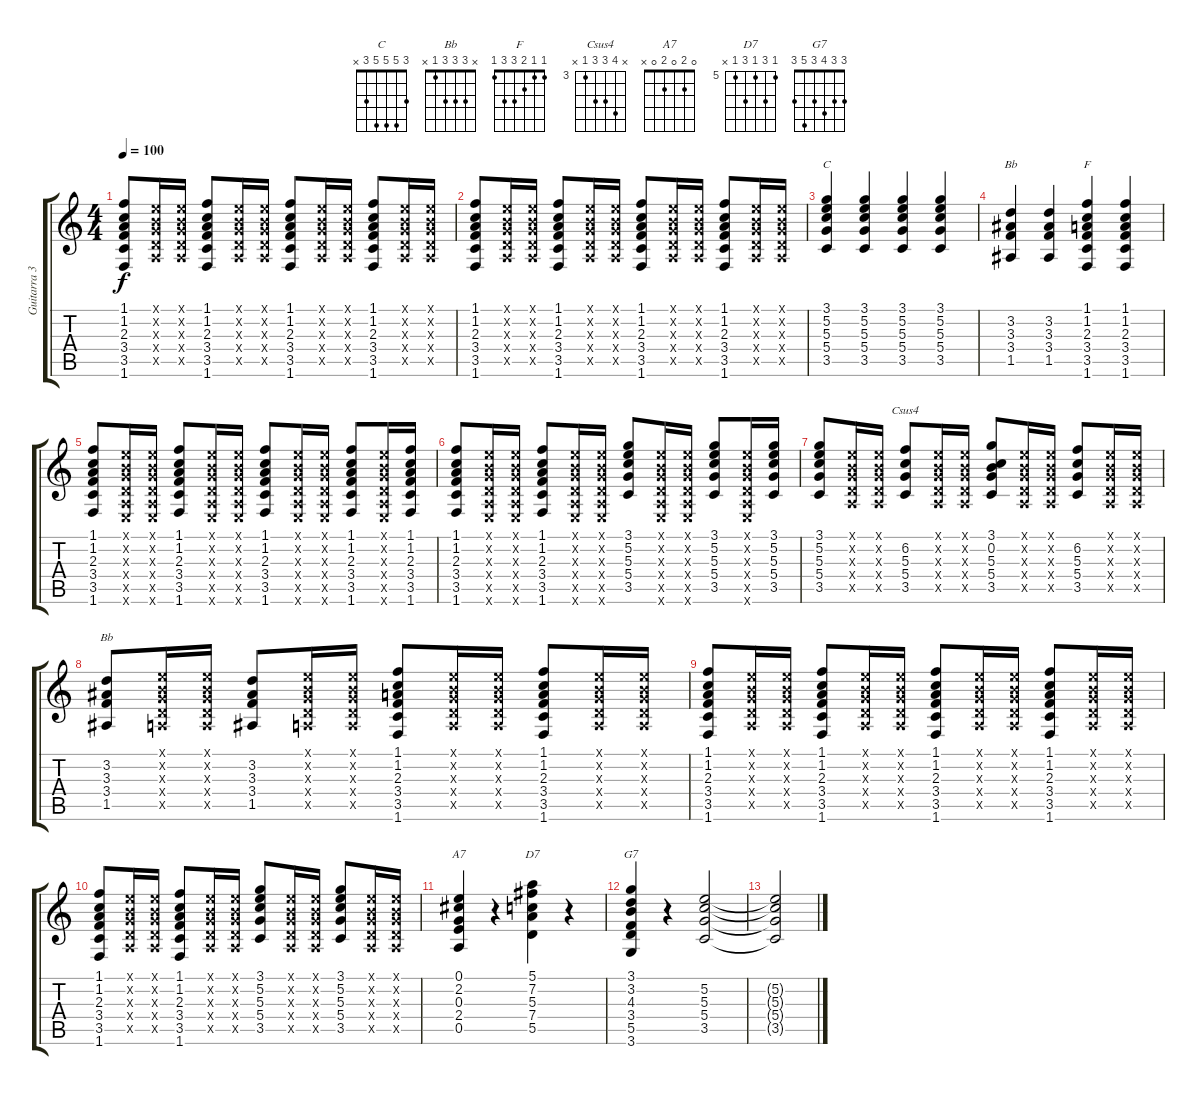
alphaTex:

\track ("Guitarra 3" "Guitarra 3") {instrument electricguitarmuted}
\staff {score tabs}
\tuning (E4 B3 G3 D3 A2 E2) {hide}
\chord ("C" 3 5 5 5 3 x)
\chord ("Bb" 1 3 3 3 1 x)
\chord ("F" 1 1 2 3 3 1)
\chord ("Csus4" x 6 5 5 3 x) {firstfret 3}
\chord ("Bb" x 3 3 3 1 x)
\chord ("A7" 0 2 0 2 0 x)
\chord ("D7" 5 7 5 7 5 x) {firstfret 5}
\chord ("G7" 3 3 4 3 5 3)
\ts (4 4)
\tempo 100
\clef g2
\ks c
(1.1 1.2 2.3 3.4 3.5 1.6).8{dy f} (0.1{x} 0.2{x} 0.3{x} 0.4{x} 0.5{x}).16 (0.1{x} 0.2{x} 0.3{x} 0.4{x} 0.5{x}).16 (1.1 1.2 2.3 3.4 3.5 1.6).8 (0.1{x} 0.2{x} 0.3{x} 0.4{x} 0.5{x}).16 (0.1{x} 0.2{x} 0.3{x} 0.4{x} 0.5{x}).16 (1.1 1.2 2.3 3.4 3.5 1.6).8 (0.1{x} 0.2{x} 0.3{x} 0.4{x} 0.5{x}).16 (0.1{x} 0.2{x} 0.3{x} 0.4{x} 0.5{x}).16 (1.1 1.2 2.3 3.4 3.5 1.6).8 (0.1{x} 0.2{x} 0.3{x} 0.4{x} 0.5{x}).16 (0.1{x} 0.2{x} 0.3{x} 0.4{x} 0.5{x}).16 |
(1.1 1.2 2.3 3.4 3.5 1.6).8 (0.1{x} 0.2{x} 0.3{x} 0.4{x} 0.5{x}).16 (0.1{x} 0.2{x} 0.3{x} 0.4{x} 0.5{x}).16 (1.1 1.2 2.3 3.4 3.5 1.6).8 (0.1{x} 0.2{x} 0.3{x} 0.4{x} 0.5{x}).16 (0.1{x} 0.2{x} 0.3{x} 0.4{x} 0.5{x}).16 (1.1 1.2 2.3 3.4 3.5 1.6).8 (0.1{x} 0.2{x} 0.3{x} 0.4{x} 0.5{x}).16 (0.1{x} 0.2{x} 0.3{x} 0.4{x} 0.5{x}).16 (1.1 1.2 2.3 3.4 3.5 1.6).8 (0.1{x} 0.2{x} 0.3{x} 0.4{x} 0.5{x}).16 (0.1{x} 0.2{x} 0.3{x} 0.4{x} 0.5{x}).16 |
(3.1 5.2 5.3 5.4 3.5).4{ch "C"} (3.1 5.2 5.3 5.4 3.5).4 (3.1 5.2 5.3 5.4 3.5).4 (3.1 5.2 5.3 5.4 3.5).4 |
(3.2 3.3 3.4 1.5).4{ch "Bb"} (3.2 3.3 3.4 1.5).4 (1.1 1.2 2.3 3.4 3.5 1.6).4{ch "F"} (1.1 1.2 2.3 3.4 3.5 1.6).4 |
(1.1 1.2 2.3 3.4 3.5 1.6).8 (0.1{x} 0.2{x} 0.3{x} 0.4{x} 0.5{x} 0.6{x}).16 (0.1{x} 0.2{x} 0.3{x} 0.4{x} 0.5{x} 0.6{x}).16 (1.1 1.2 2.3 3.4 3.5 1.6).8 (0.1{x} 0.2{x} 0.3{x} 0.4{x} 0.5{x} 0.6{x}).16 (0.1{x} 0.2{x} 0.3{x} 0.4{x} 0.5{x} 0.6{x}).16 (1.1 1.2 2.3 3.4 3.5 1.6).8 (0.1{x} 0.2{x} 0.3{x} 0.4{x} 0.5{x} 0.6{x}).16 (0.1{x} 0.2{x} 0.3{x} 0.4{x} 0.5{x} 0.6{x}).16 (1.1 1.2 2.3 3.4 3.5 1.6).8 (0.1{x} 0.2{x} 0.3{x} 0.4{x} 0.5{x} 0.6{x}).16 (1.1 1.2 2.3 3.4 3.5 1.6).16 |
(1.1 1.2 2.3 3.4 3.5 1.6).8 (0.1{x} 0.2{x} 0.3{x} 0.4{x} 0.5{x} 0.6{x}).16 (0.1{x} 0.2{x} 0.3{x} 0.4{x} 0.5{x} 0.6{x}).16 (1.1 1.2 2.3 3.4 3.5 1.6).8 (0.1{x} 0.2{x} 0.3{x} 0.4{x} 0.5{x} 0.6{x}).16 (0.1{x} 0.2{x} 0.3{x} 0.4{x} 0.5{x} 0.6{x}).16 (3.1 5.2 5.3 5.4 3.5).8 (0.1{x} 0.2{x} 0.3{x} 0.4{x} 0.5{x} 0.6{x}).16 (0.1{x} 0.2{x} 0.3{x} 0.4{x} 0.5{x} 0.6{x}).16 (3.1 5.2 5.3 5.4 3.5).8 (0.1{x} 0.2{x} 0.3{x} 0.4{x} 0.5{x} 0.6{x}).16 (3.1 5.2 5.3 5.4 3.5).16 |
(3.1 5.2 5.3 5.4 3.5).8 (0.1{x} 0.2{x} 0.3{x} 0.4{x} 0.5{x}).16 (0.1{x} 0.2{x} 0.3{x} 0.4{x} 0.5{x}).16 (6.2 5.3 5.4 3.5).8{ch "Csus4"} (0.1{x} 0.2{x} 0.3{x} 0.4{x} 0.5{x}).16 (0.1{x} 0.2{x} 0.3{x} 0.4{x} 0.5{x}).16 (3.1 0.2 5.3 5.4 3.5).8 (0.1{x} 0.2{x} 0.3{x} 0.4{x} 0.5{x}).16 (0.1{x} 0.2{x} 0.3{x} 0.4{x} 0.5{x}).16 (6.2 5.3 5.4 3.5).8 (0.1{x} 0.2{x} 0.3{x} 0.4{x} 0.5{x}).16 (0.1{x} 0.2{x} 0.3{x} 0.4{x} 0.5{x}).16 |
(3.2 3.3 3.4 1.5).8{ch "Bb"} (0.1{x} 0.2{x} 0.3{x} 0.4{x} 0.5{x}).16 (0.1{x} 0.2{x} 0.3{x} 0.4{x} 0.5{x}).16 (3.2 3.3 3.4 1.5).8 (0.1{x} 0.2{x} 0.3{x} 0.4{x} 0.5{x}).16 (0.1{x} 0.2{x} 0.3{x} 0.4{x} 0.5{x}).16 (1.1 1.2 2.3 3.4 3.5 1.6).8 (0.1{x} 0.2{x} 0.3{x} 0.4{x} 0.5{x}).16 (0.1{x} 0.2{x} 0.3{x} 0.4{x} 0.5{x}).16 (1.1 1.2 2.3 3.4 3.5 1.6).8 (0.1{x} 0.2{x} 0.3{x} 0.4{x} 0.5{x}).16 (0.1{x} 0.2{x} 0.3{x} 0.4{x} 0.5{x}).16 |
(1.1 1.2 2.3 3.4 3.5 1.6).8 (0.1{x} 0.2{x} 0.3{x} 0.4{x} 0.5{x}).16 (0.1{x} 0.2{x} 0.3{x} 0.4{x} 0.5{x}).16 (1.1 1.2 2.3 3.4 3.5 1.6).8 (0.1{x} 0.2{x} 0.3{x} 0.4{x} 0.5{x}).16 (0.1{x} 0.2{x} 0.3{x} 0.4{x} 0.5{x}).16 (1.1 1.2 2.3 3.4 3.5 1.6).8 (0.1{x} 0.2{x} 0.3{x} 0.4{x} 0.5{x}).16 (0.1{x} 0.2{x} 0.3{x} 0.4{x} 0.5{x}).16 (1.1 1.2 2.3 3.4 3.5 1.6).8 (0.1{x} 0.2{x} 0.3{x} 0.4{x} 0.5{x}).16 (0.1{x} 0.2{x} 0.3{x} 0.4{x} 0.5{x}).16 |
(1.1 1.2 2.3 3.4 3.5 1.6).8 (0.1{x} 0.2{x} 0.3{x} 0.4{x} 0.5{x}).16 (0.1{x} 0.2{x} 0.3{x} 0.4{x} 0.5{x}).16 (1.1 1.2 2.3 3.4 3.5 1.6).8 (0.1{x} 0.2{x} 0.3{x} 0.4{x} 0.5{x}).16 (0.1{x} 0.2{x} 0.3{x} 0.4{x} 0.5{x}).16 (3.1 5.2 5.3 5.4 3.5).8 (0.1{x} 0.2{x} 0.3{x} 0.4{x} 0.5{x}).16 (0.1{x} 0.2{x} 0.3{x} 0.4{x} 0.5{x}).16 (3.1 5.2 5.3 5.4 3.5).8 (0.1{x} 0.2{x} 0.3{x} 0.4{x} 0.5{x}).16 (0.1{x} 0.2{x} 0.3{x} 0.4{x} 0.5{x}).16 |
(0.1 2.2 0.3 2.4 0.5).4{ch "A7"} r.4 (5.1 7.2 5.3 7.4 5.5).4{ch "D7"} r.4 |
(3.1 3.2 4.3 3.4 5.5 3.6).4{ch "G7"} r.4 (5.2 5.3 5.4 3.5).2 |
(5.2{t} 5.3{t} 5.4{t} 3.5{t}).2
